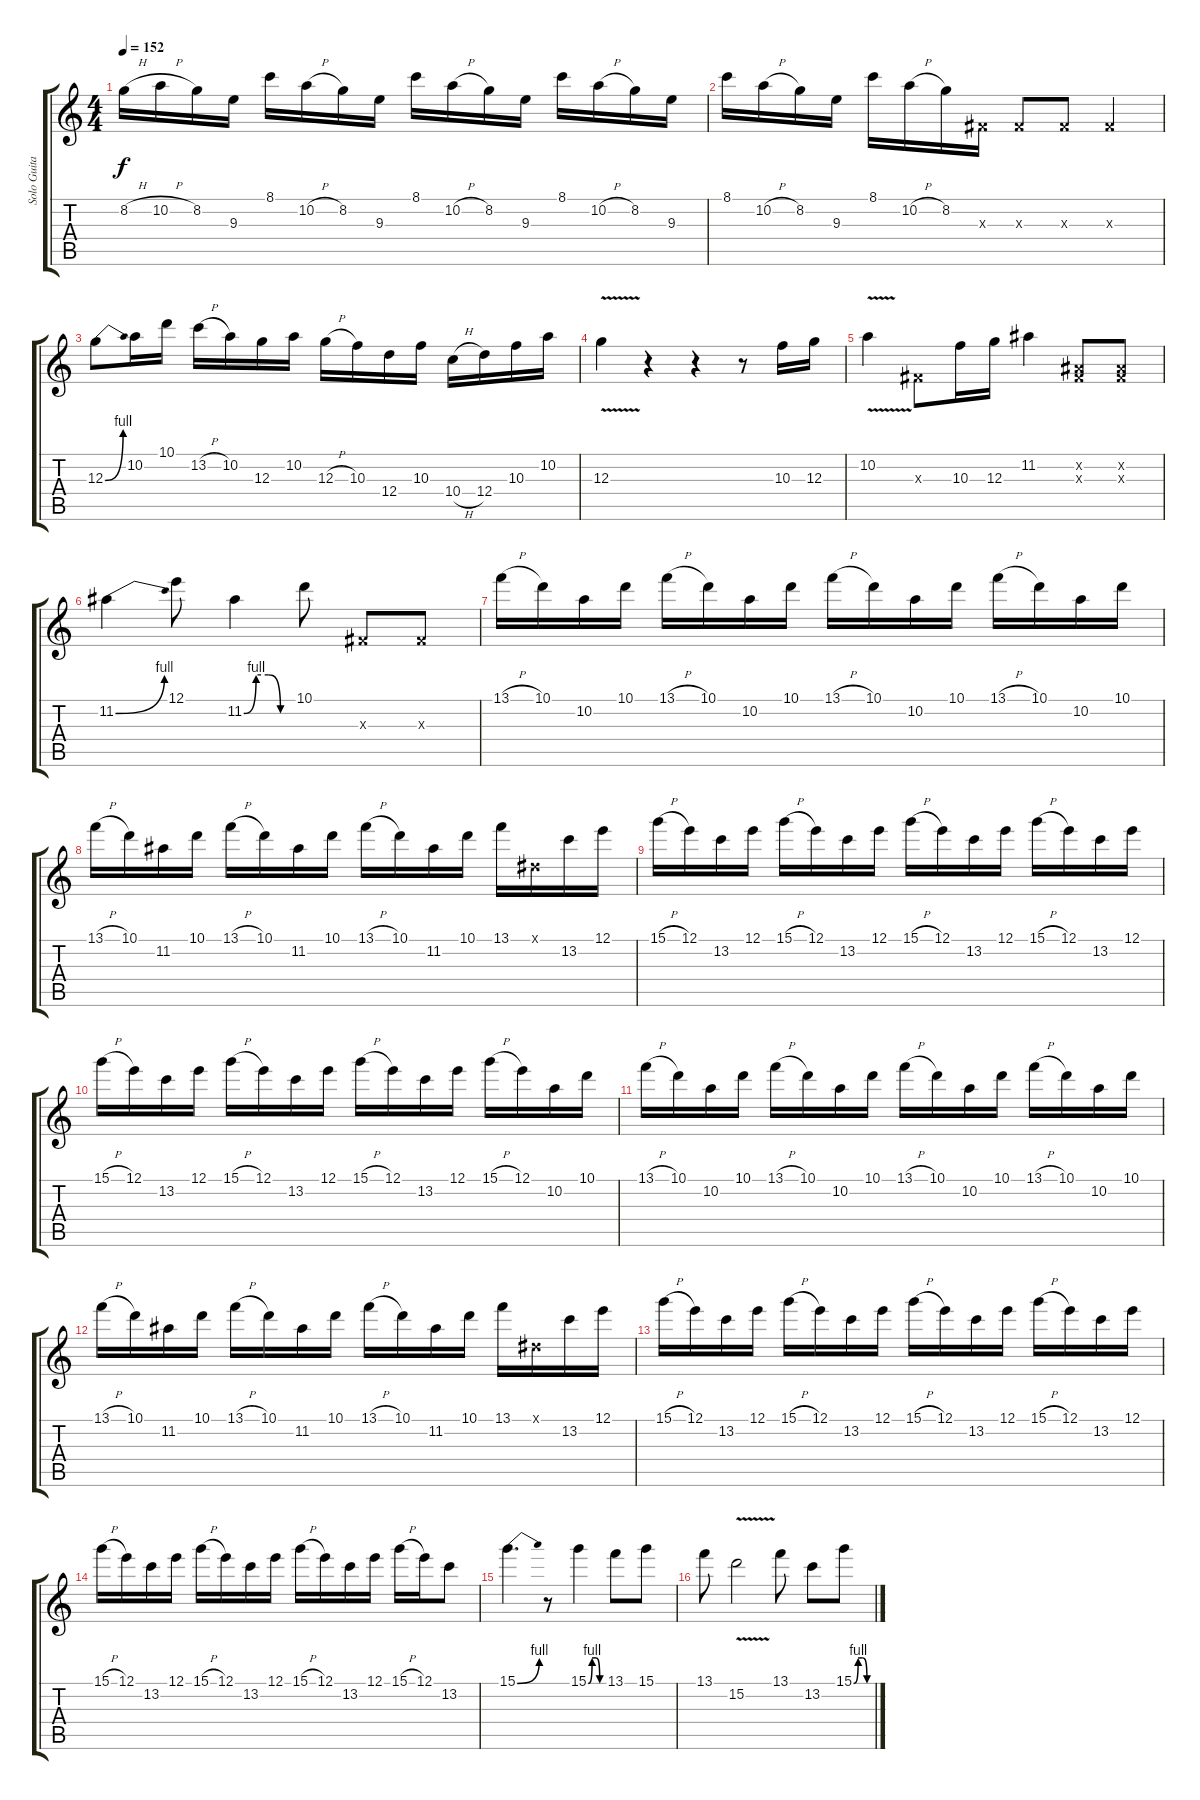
\track ("Solo Guitar" "Solo Guita") {instrument electricguitarclean}
\staff {score tabs}
\tuning (E4 B3 G3 D3 A2 E2) {hide}
\ts (4 4)
\tempo 152
\clef g2
\ks c
8.2{h}.16{dy f} 10.2{h}.16 8.2.16 9.3.16 8.1.16 10.2{h}.16 8.2.16 9.3.16 8.1.16 10.2{h}.16 8.2.16 9.3.16 8.1.16 10.2{h}.16 8.2.16 9.3.16 |
8.1.16 10.2{h}.16 8.2.16 9.3.16 8.1.16 10.2{h}.16 8.2.16 -1.3{x}.16 -1.3{x}.8 -1.3{x}.8 -1.3{x}.4 |
12.3{be (bend 0 0 60 4)}.8 10.2.16 10.1.16 13.2{h}.16 10.2.16 12.3.16 10.2.16 12.3{h}.16 10.3.16 12.4.16 10.3.16 10.4{h}.16 12.4.16 10.3.16 10.2.16 |
12.3{v}.4 r.4 r.4 r.8 10.3.16 12.3.16 |
10.2{v}.4 -1.3{x}.8 10.3.16 12.3.16 11.2.4 (-1.2{x} -1.3{x}).8 (-1.2{x} -1.3{x}).8 |
11.2{be (bend 0 0 60 4)}.4 12.1.8 11.2{be (custom 0 0 15 4 30 4 45 0 60 0)}.4 10.1.8 -1.3{x}.8 -1.3{x}.8 |
13.1{h}.16 10.1.16 10.2.16 10.1.16 13.1{h}.16 10.1.16 10.2.16 10.1.16 13.1{h}.16 10.1.16 10.2.16 10.1.16 13.1{h}.16 10.1.16 10.2.16 10.1.16 |
13.1{h}.16 10.1.16 11.2.16 10.1.16 13.1{h}.16 10.1.16 11.2.16 10.1.16 13.1{h}.16 10.1.16 11.2.16 10.1.16 13.1.16 -1.1{x}.16 13.2.16 12.1.16 |
15.1{h}.16 12.1.16 13.2.16 12.1.16 15.1{h}.16 12.1.16 13.2.16 12.1.16 15.1{h}.16 12.1.16 13.2.16 12.1.16 15.1{h}.16 12.1.16 13.2.16 12.1.16 |
15.1{h}.16 12.1.16 13.2.16 12.1.16 15.1{h}.16 12.1.16 13.2.16 12.1.16 15.1{h}.16 12.1.16 13.2.16 12.1.16 15.1{h}.16 12.1.16 10.2.16 10.1.16 |
13.1{h}.16 10.1.16 10.2.16 10.1.16 13.1{h}.16 10.1.16 10.2.16 10.1.16 13.1{h}.16 10.1.16 10.2.16 10.1.16 13.1{h}.16 10.1.16 10.2.16 10.1.16 |
13.1{h}.16 10.1.16 11.2.16 10.1.16 13.1{h}.16 10.1.16 11.2.16 10.1.16 13.1{h}.16 10.1.16 11.2.16 10.1.16 13.1.16 -1.1{x}.16 13.2.16 12.1.16 |
15.1{h}.16 12.1.16 13.2.16 12.1.16 15.1{h}.16 12.1.16 13.2.16 12.1.16 15.1{h}.16 12.1.16 13.2.16 12.1.16 15.1{h}.16 12.1.16 13.2.16 12.1.16 |
15.1{h}.16 12.1.16 13.2.16 12.1.16 15.1{h}.16 12.1.16 13.2.16 12.1.16 15.1{h}.16 12.1.16 13.2.16 12.1.16 15.1{h}.16 12.1.16 13.2.8 |
15.1{be (bend 0 0 60 4)}.4{d} r.8 15.1{be (custom 0 0 15 4 30 4 45 0 60 0)}.4 13.1.8 15.1.8 |
13.1.8 15.2{v}.2 13.1.8 13.2.8 15.1{be (custom 0 0 15 4 30 4 45 0 60 0)}.8
